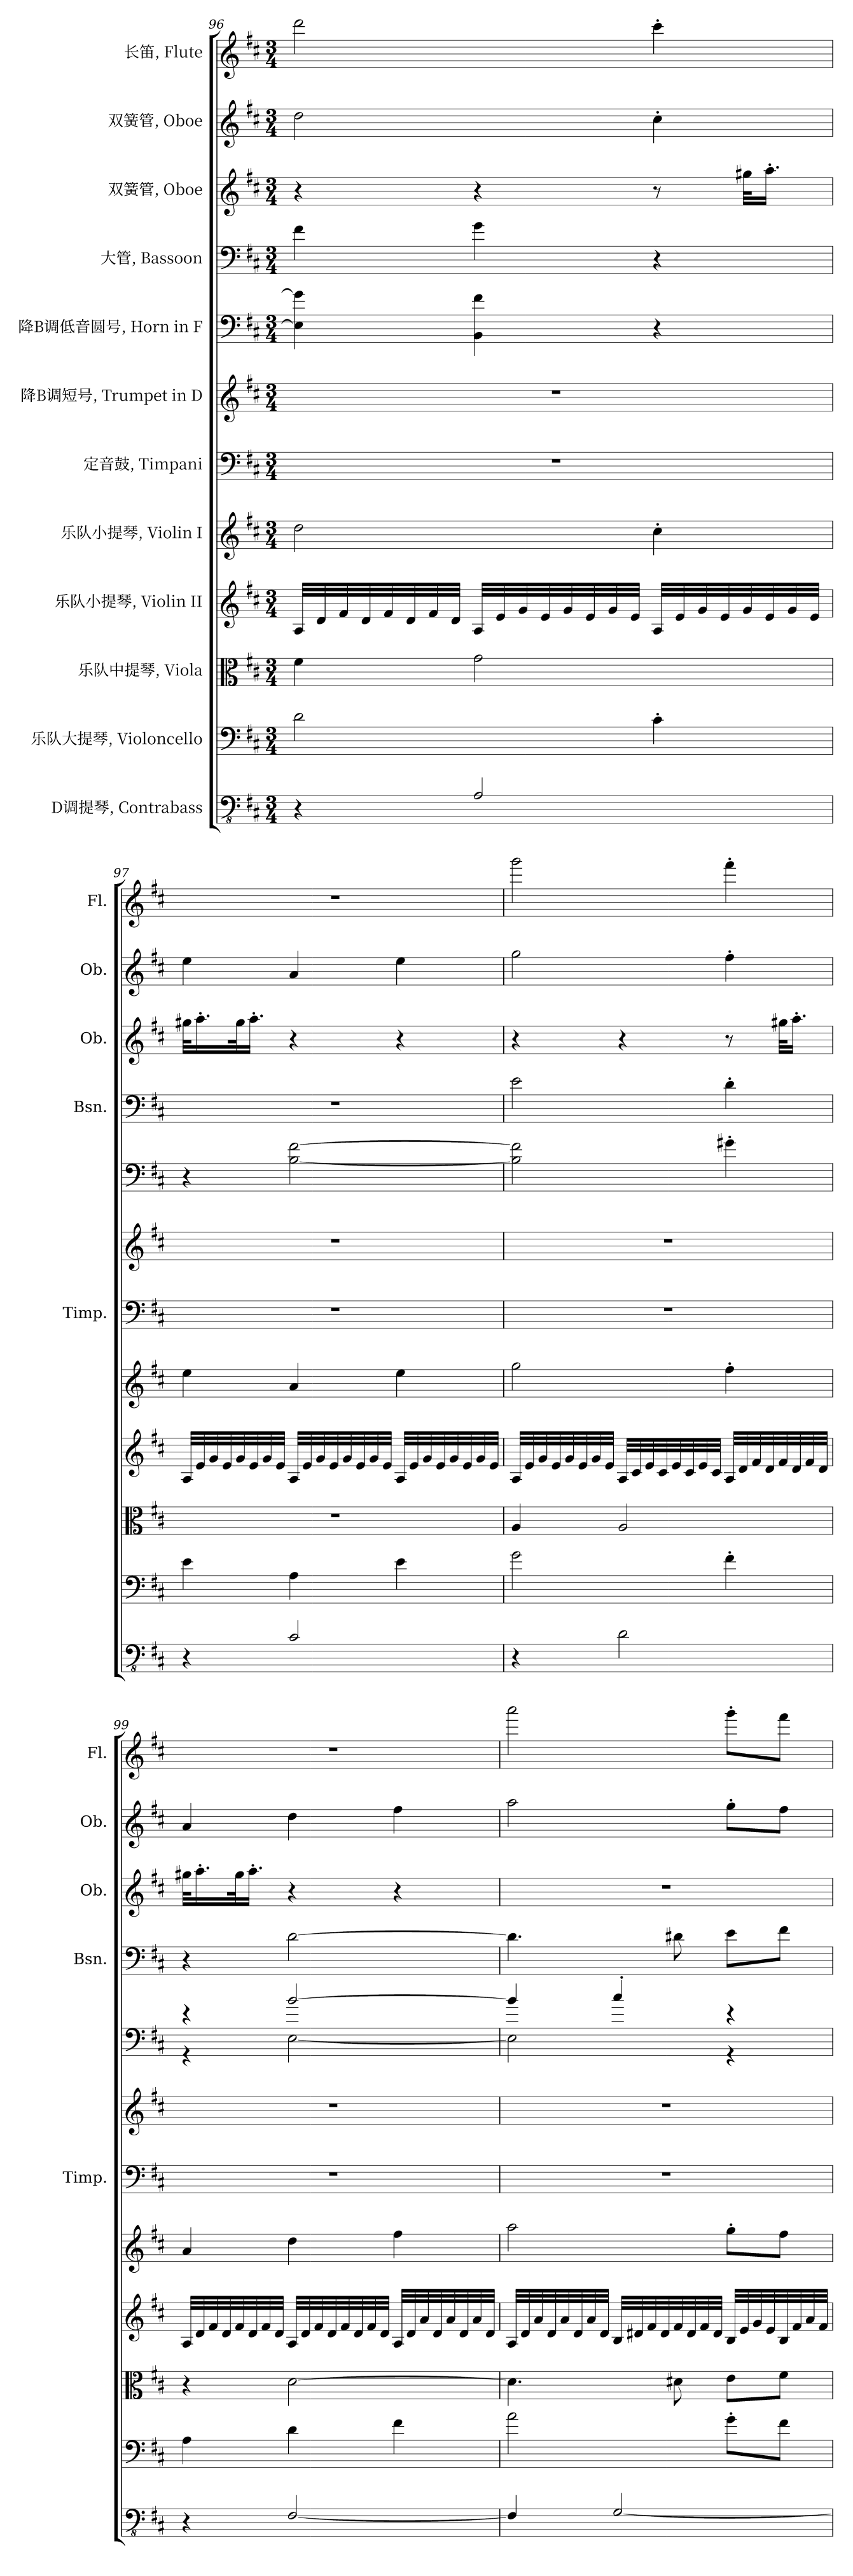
**kern	**kern	**kern	**kern	**kern	**kern	**kern	**kern	**kern	**kern	**kern	**kern
*part12	*part11	*part10	*part9	*part8	*part7	*part6	*part5	*part4	*part3	*part2	*part1
*staff12	*staff11	*staff10	*staff9	*staff8	*staff7	*staff6	*staff5	*staff4	*staff3	*staff2	*staff1
*I"D调提琴, Contrabass	*I"乐队大提琴, Violoncello	*I"乐队中提琴, Viola	*I"乐队小提琴, Violin II	*I"乐队小提琴, Violin I	*I"定音鼓, Timpani	*I"降B调短号, Trumpet in D	*I"降B调低音圆号, Horn in F	*I"大管, Bassoon	*I"双簧管, Oboe	*I"双簧管, Oboe	*I"长笛, Flute
*	*	*	*	*	*I'Timp.	*	*	*I'Bsn.	*I'Ob.	*I'Ob.	*I'Fl.
*clefFv4	*clefF4	*clefC3	*clefG2	*clefG2	*clefF4	*clefG2	*clefF4	*clefF4	*clefG2	*clefG2	*clefG2
*ITrd7c12	*	*	*	*	*	*ITrd1c2	*ITrd1c2	*	*	*	*
*k[f#c#]	*k[f#c#]	*k[f#c#]	*k[f#c#]	*k[f#c#]	*k[f#c#]	*k[]	*k[]	*k[f#c#]	*k[f#c#]	*k[f#c#]	*k[f#c#]
*M3/4	*M3/4	*M3/4	*M3/4	*M3/4	*M3/4	*M3/4	*M3/4	*M3/4	*M3/4	*M3/4	*M3/4
=96	=96	=96	=96	=96	=96	=96	=96	=96	=96	=96	=96
4r	2d\	4f#\	32A/LLL	2dd\	2.r	2.r	4D\] 4f#\]	4f#\	4r	2dd\	2ddd\
.	.	.	32d/	.	.	.	.	.	.	.	.
.	.	.	32f#/	.	.	.	.	.	.	.	.
.	.	.	32d/	.	.	.	.	.	.	.	.
.	.	.	32f#/	.	.	.	.	.	.	.	.
.	.	.	32d/	.	.	.	.	.	.	.	.
.	.	.	32f#/	.	.	.	.	.	.	.	.
.	.	.	32d/JJJ	.	.	.	.	.	.	.	.
2AAA/	.	2g\	32A/LLL	.	.	.	4AA\ 4e\	4g\	4r	.	.
.	.	.	32e/	.	.	.	.	.	.	.	.
.	.	.	32g/	.	.	.	.	.	.	.	.
.	.	.	32e/	.	.	.	.	.	.	.	.
.	.	.	32g/	.	.	.	.	.	.	.	.
.	.	.	32e/	.	.	.	.	.	.	.	.
.	.	.	32g/	.	.	.	.	.	.	.	.
.	.	.	32e/JJJ	.	.	.	.	.	.	.	.
.	4c#'\	.	32A/LLL	4cc#'\	.	.	4r	4r	8r	4cc#'\	4ccc#'\
.	.	.	32e/	.	.	.	.	.	.	.	.
.	.	.	32g/	.	.	.	.	.	.	.	.
.	.	.	32e/	.	.	.	.	.	.	.	.
.	.	.	32g/	.	.	.	.	.	32gg#X\KLL	.	.
.	.	.	32e/	.	.	.	.	.	16.aa'\JJ	.	.
.	.	.	32g/	.	.	.	.	.	.	.	.
.	.	.	32e/JJJ	.	.	.	.	.	.	.	.
!!LO:PB:g=z
=97	=97	=97	=97	=97	=97	=97	=97	=97	=97	=97	=97
4r	4e\	2.r	32A/LLL	4ee\	2.r	2.r	4r	2.r	32gg#X\KLL	4ee\	2.r
.	.	.	32e/	.	.	.	.	.	16.aa'\	.	.
.	.	.	32g/	.	.	.	.	.	.	.	.
.	.	.	32e/	.	.	.	.	.	.	.	.
.	.	.	32g/	.	.	.	.	.	32gg#\K	.	.
.	.	.	32e/	.	.	.	.	.	16.aa'\JJ	.	.
.	.	.	32g/	.	.	.	.	.	.	.	.
.	.	.	32e/JJJ	.	.	.	.	.	.	.	.
2CC#/	4A\	.	32A/LLL	4a/	.	.	[2A\ [2e\	.	4r	4a/	.
.	.	.	32e/	.	.	.	.	.	.	.	.
.	.	.	32g/	.	.	.	.	.	.	.	.
.	.	.	32e/	.	.	.	.	.	.	.	.
.	.	.	32g/	.	.	.	.	.	.	.	.
.	.	.	32e/	.	.	.	.	.	.	.	.
.	.	.	32g/	.	.	.	.	.	.	.	.
.	.	.	32e/JJJ	.	.	.	.	.	.	.	.
.	4e\	.	32A/LLL	4ee\	.	.	.	.	4r	4ee\	.
.	.	.	32e/	.	.	.	.	.	.	.	.
.	.	.	32g/	.	.	.	.	.	.	.	.
.	.	.	32e/	.	.	.	.	.	.	.	.
.	.	.	32g/	.	.	.	.	.	.	.	.
.	.	.	32e/	.	.	.	.	.	.	.	.
.	.	.	32g/	.	.	.	.	.	.	.	.
.	.	.	32e/JJJ	.	.	.	.	.	.	.	.
!!LO:PB:g=z
=98	=98	=98	=98	=98	=98	=98	=98	=98	=98	=98	=98
4r	2g\	4A/	32A/LLL	2gg\	2.r	2.r	2A\] 2e\]	2e\	4r	2gg\	2ggg\
.	.	.	32e/	.	.	.	.	.	.	.	.
.	.	.	32g/	.	.	.	.	.	.	.	.
.	.	.	32e/	.	.	.	.	.	.	.	.
.	.	.	32g/	.	.	.	.	.	.	.	.
.	.	.	32e/	.	.	.	.	.	.	.	.
.	.	.	32g/	.	.	.	.	.	.	.	.
.	.	.	32e/JJJ	.	.	.	.	.	.	.	.
2DD\	.	2A/	32A/LLL	.	.	.	.	.	4r	.	.
.	.	.	32c#/	.	.	.	.	.	.	.	.
.	.	.	32e/	.	.	.	.	.	.	.	.
.	.	.	32c#/	.	.	.	.	.	.	.	.
.	.	.	32e/	.	.	.	.	.	.	.	.
.	.	.	32c#/	.	.	.	.	.	.	.	.
.	.	.	32e/	.	.	.	.	.	.	.	.
.	.	.	32c#/JJJ	.	.	.	.	.	.	.	.
.	4f#'\	.	32A/LLL	4ff#'\	.	.	4f#X'\	4d'\	8r	4ff#'\	4fff#'\
.	.	.	32d/	.	.	.	.	.	.	.	.
.	.	.	32f#/	.	.	.	.	.	.	.	.
.	.	.	32d/	.	.	.	.	.	.	.	.
.	.	.	32f#/	.	.	.	.	.	32gg#X\KLL	.	.
.	.	.	32d/	.	.	.	.	.	16.aa'\JJ	.	.
.	.	.	32f#/	.	.	.	.	.	.	.	.
.	.	.	32d/JJJ	.	.	.	.	.	.	.	.
!!LO:PB:g=z
=99	=99	=99	=99	=99	=99	=99	=99	=99	=99	=99	=99
*	*	*	*	*	*	*	*^	*	*	*	*
4r	4A\	4r	32A/LLL	4a/	2.r	2.r	4r	4r	4r	32gg#X\KLL	4a/	2.r
.	.	.	32d/	.	.	.	.	.	.	16.aa'\	.	.
.	.	.	32f#/	.	.	.	.	.	.	.	.	.
.	.	.	32d/	.	.	.	.	.	.	.	.	.
.	.	.	32f#/	.	.	.	.	.	.	32gg#\K	.	.
.	.	.	32d/	.	.	.	.	.	.	16.aa'\JJ	.	.
.	.	.	32f#/	.	.	.	.	.	.	.	.	.
.	.	.	32d/JJJ	.	.	.	.	.	.	.	.	.
[2FFF#/	4d\	[2d\	32A/LLL	4dd\	.	.	[2a/	[2D\	[2d\	4r	4dd\	.
.	.	.	32d/	.	.	.	.	.	.	.	.	.
.	.	.	32f#/	.	.	.	.	.	.	.	.	.
.	.	.	32d/	.	.	.	.	.	.	.	.	.
.	.	.	32f#/	.	.	.	.	.	.	.	.	.
.	.	.	32d/	.	.	.	.	.	.	.	.	.
.	.	.	32f#/	.	.	.	.	.	.	.	.	.
.	.	.	32d/JJJ	.	.	.	.	.	.	.	.	.
.	4f#\	.	32A/LLL	4ff#\	.	.	.	.	.	4r	4ff#\	.
.	.	.	32d/	.	.	.	.	.	.	.	.	.
.	.	.	32a/	.	.	.	.	.	.	.	.	.
.	.	.	32d/	.	.	.	.	.	.	.	.	.
.	.	.	32a/	.	.	.	.	.	.	.	.	.
.	.	.	32d/	.	.	.	.	.	.	.	.	.
.	.	.	32a/	.	.	.	.	.	.	.	.	.
.	.	.	32d/JJJ	.	.	.	.	.	.	.	.	.
!!LO:PB:g=z
=100	=100	=100	=100	=100	=100	=100	=100	=100	=100	=100	=100	=100
4FFF#/]	2a\	4.d\]	32A/LLL	2aa\	2.r	2.r	4a/]	2D\]	4.d\]	2.r	2aa\	2aaa\
.	.	.	32d/	.	.	.	.	.	.	.	.	.
.	.	.	32a/	.	.	.	.	.	.	.	.	.
.	.	.	32d/	.	.	.	.	.	.	.	.	.
.	.	.	32a/	.	.	.	.	.	.	.	.	.
.	.	.	32d/	.	.	.	.	.	.	.	.	.
.	.	.	32a/	.	.	.	.	.	.	.	.	.
.	.	.	32d/JJJ	.	.	.	.	.	.	.	.	.
[2GGG/	.	.	32B/LLL	.	.	.	4b'/	.	.	.	.	.
.	.	.	32d#X/	.	.	.	.	.	.	.	.	.
.	.	.	32f#/	.	.	.	.	.	.	.	.	.
.	.	.	32d#/	.	.	.	.	.	.	.	.	.
.	.	8d#X\	32f#/	.	.	.	.	.	8d#X\	.	.	.
.	.	.	32d#/	.	.	.	.	.	.	.	.	.
.	.	.	32f#/	.	.	.	.	.	.	.	.	.
.	.	.	32d#/JJJ	.	.	.	.	.	.	.	.	.
.	8g'\L	8e\L	32B/LLL	8gg'\L	.	.	4r	4r	8e\L	.	8gg'\L	8ggg'\L
.	.	.	32e/	.	.	.	.	.	.	.	.	.
.	.	.	32g/	.	.	.	.	.	.	.	.	.
.	.	.	32e/	.	.	.	.	.	.	.	.	.
.	8f#\J	8f#\J	32B/	8ff#\J	.	.	.	.	8f#\J	.	8ff#\J	8fff#\J
.	.	.	32f#/	.	.	.	.	.	.	.	.	.
.	.	.	32a/	.	.	.	.	.	.	.	.	.
.	.	.	32f#/JJJ	.	.	.	.	.	.	.	.	.
*	*	*	*	*	*	*	*v	*v	*	*	*	*
=	=	=	=	=	=	=	=	=	=	=	=
*-	*-	*-	*-	*-	*-	*-	*-	*-	*-	*-	*-
